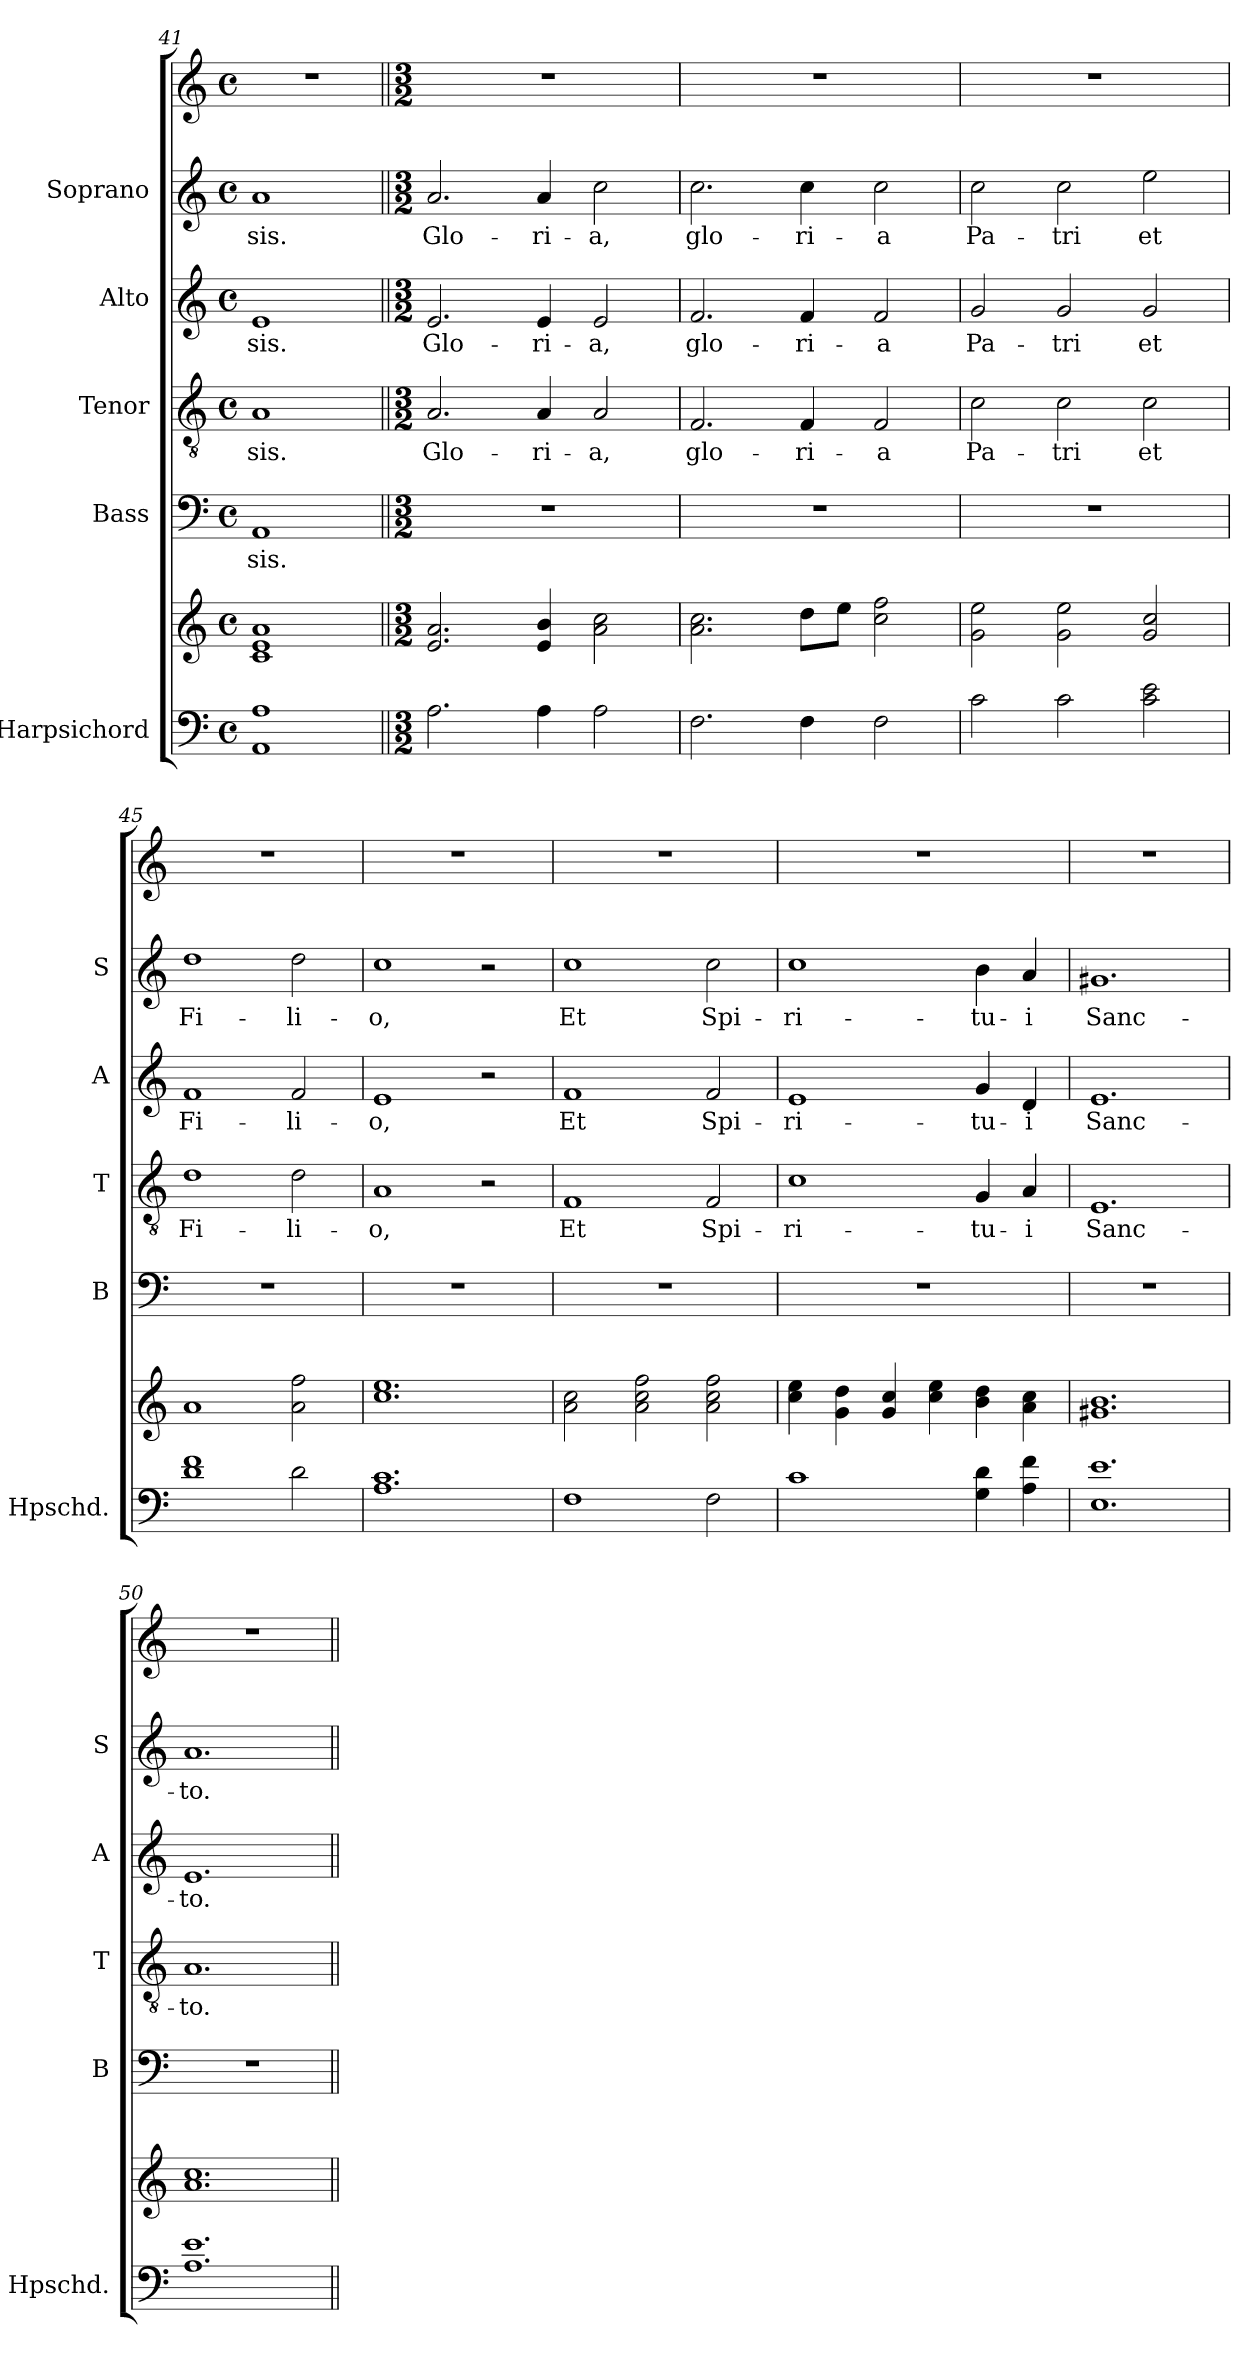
**kern	**kern	**kern	**text	**kern	**text	**kern	**text	**kern	**text	**kern
*part6	*part6	*part5	*part5	*part4	*part4	*part3	*part3	*part2	*part2	*part1
*staff7	*staff6	*staff5	*staff5	*staff4	*staff4	*staff3	*staff3	*staff2	*staff2	*staff1
*I"Harpsichord	*	*I"Bass	*	*I"Tenor	*	*I"Alto	*	*I"Soprano	*	*
*I'Hpschd.	*	*I'B	*	*I'T	*	*I'A	*	*I'S	*	*
*clefF4	*clefG2	*clefF4	*	*clefGv2	*	*clefG2	*	*clefG2	*	*clefG2
*k[]	*k[]	*k[]	*	*k[]	*	*k[]	*	*k[]	*	*k[]
*a:	*a:	*a:	*	*a:	*	*a:	*	*a:	*	*a:
*M4/4	*M4/4	*M4/4	*	*M4/4	*	*M4/4	*	*M4/4	*	*M4/4
*met(c)	*met(c)	*met(c)	*	*met(c)	*	*met(c)	*	*met(c)	*	*met(c)
=41	=41	=41	=41	=41	=41	=41	=41	=41	=41	=41
1AA 1A	1c 1e 1a	1AA	-sis.	1A	-sis.	1e	-sis.	1a	-sis.	1r
!!LO:LB:g=z
=42||	=42||	=42||	=42||	=42||	=42||	=42||	=42||	=42||	=42||	=42||
*M3/2	*M3/2	*M3/2	*	*M3/2	*	*M3/2	*	*M3/2	*	*M3/2
2.A\	2.e/ 2.a/	1.r	.	2.A/	Glo-	2.e/	Glo-	2.a/	Glo-	1.r
4A\	4e/ 4b/	.	.	4A/	-ri-	4e/	-ri-	4a/	-ri-	.
2A\	2a\ 2cc\	.	.	2A/	-a,	2e/	-a,	2cc\	-a,	.
=43	=43	=43	=43	=43	=43	=43	=43	=43	=43	=43
2.F\	2.a\ 2.cc\	1.r	.	2.F/	glo-	2.f/	glo-	2.cc\	glo-	1.r
4F\	8dd\L	.	.	4F/	-ri-	4f/	-ri-	4cc\	-ri-	.
.	8ee\J	.	.	.	.	.	.	.	.	.
2F\	2cc\ 2ff\	.	.	2F/	-a	2f/	-a	2cc\	-a	.
=44	=44	=44	=44	=44	=44	=44	=44	=44	=44	=44
2c\	2g\ 2ee\	1.r	.	2c\	Pa-	2g/	Pa-	2cc\	Pa-	1.r
2c\	2g\ 2ee\	.	.	2c\	-tri	2g/	-tri	2cc\	-tri	.
2c\ 2e\	2g/ 2cc/	.	.	2c\	et	2g/	et	2ee\	et	.
=45	=45	=45	=45	=45	=45	=45	=45	=45	=45	=45
1d 1f	1a	1.r	.	1d	Fi-	1f	Fi-	1dd	Fi-	1.r
2d\	2a\ 2ff\	.	.	2d\	-li-	2f/	-li-	2dd\	-li-	.
=46	=46	=46	=46	=46	=46	=46	=46	=46	=46	=46
1.A 1.c	1.cc 1.ee	1.r	.	1A	-o,	1e	-o,	1cc	-o,	1.r
.	.	.	.	2r	.	2r	.	2r	.	.
!!LO:PB:g=z
=47	=47	=47	=47	=47	=47	=47	=47	=47	=47	=47
1F	2a\ 2cc\	1.r	.	1F	Et	1f	Et	1cc	Et	1.r
.	2a\ 2cc\ 2ff\	.	.	.	.	.	.	.	.	.
2F\	2a\ 2cc\ 2ff\	.	.	2F/	Spi-	2f/	Spi-	2cc\	Spi-	.
=48	=48	=48	=48	=48	=48	=48	=48	=48	=48	=48
1c	4cc\ 4ee\	1.r	.	1c	-ri-	1e	-ri-	1cc	-ri-	1.r
.	4g\ 4dd\	.	.	.	.	.	.	.	.	.
.	4g/ 4cc/	.	.	.	.	.	.	.	.	.
.	4cc\ 4ee\	.	.	.	.	.	.	.	.	.
4G\ 4d\	4b\ 4dd\	.	.	4G/	-tu-	4g/	-tu-	4b\	-tu-	.
4A\ 4f\	4a\ 4cc\	.	.	4A/	-i	4d/	-i	4a/	-i	.
=49	=49	=49	=49	=49	=49	=49	=49	=49	=49	=49
1.E 1.e	1.g#X 1.b	1.r	.	1.E	Sanc-	1.e	Sanc-	1.g#X	Sanc-	1.r
=50	=50	=50	=50	=50	=50	=50	=50	=50	=50	=50
1.A 1.e	1.a 1.cc	1.r	.	1.A	-to.	1.e	-to.	1.a	-to.	1.r
=||	=||	=||	=||	=||	=||	=||	=||	=||	=||	=||
*-	*-	*-	*-	*-	*-	*-	*-	*-	*-	*-
